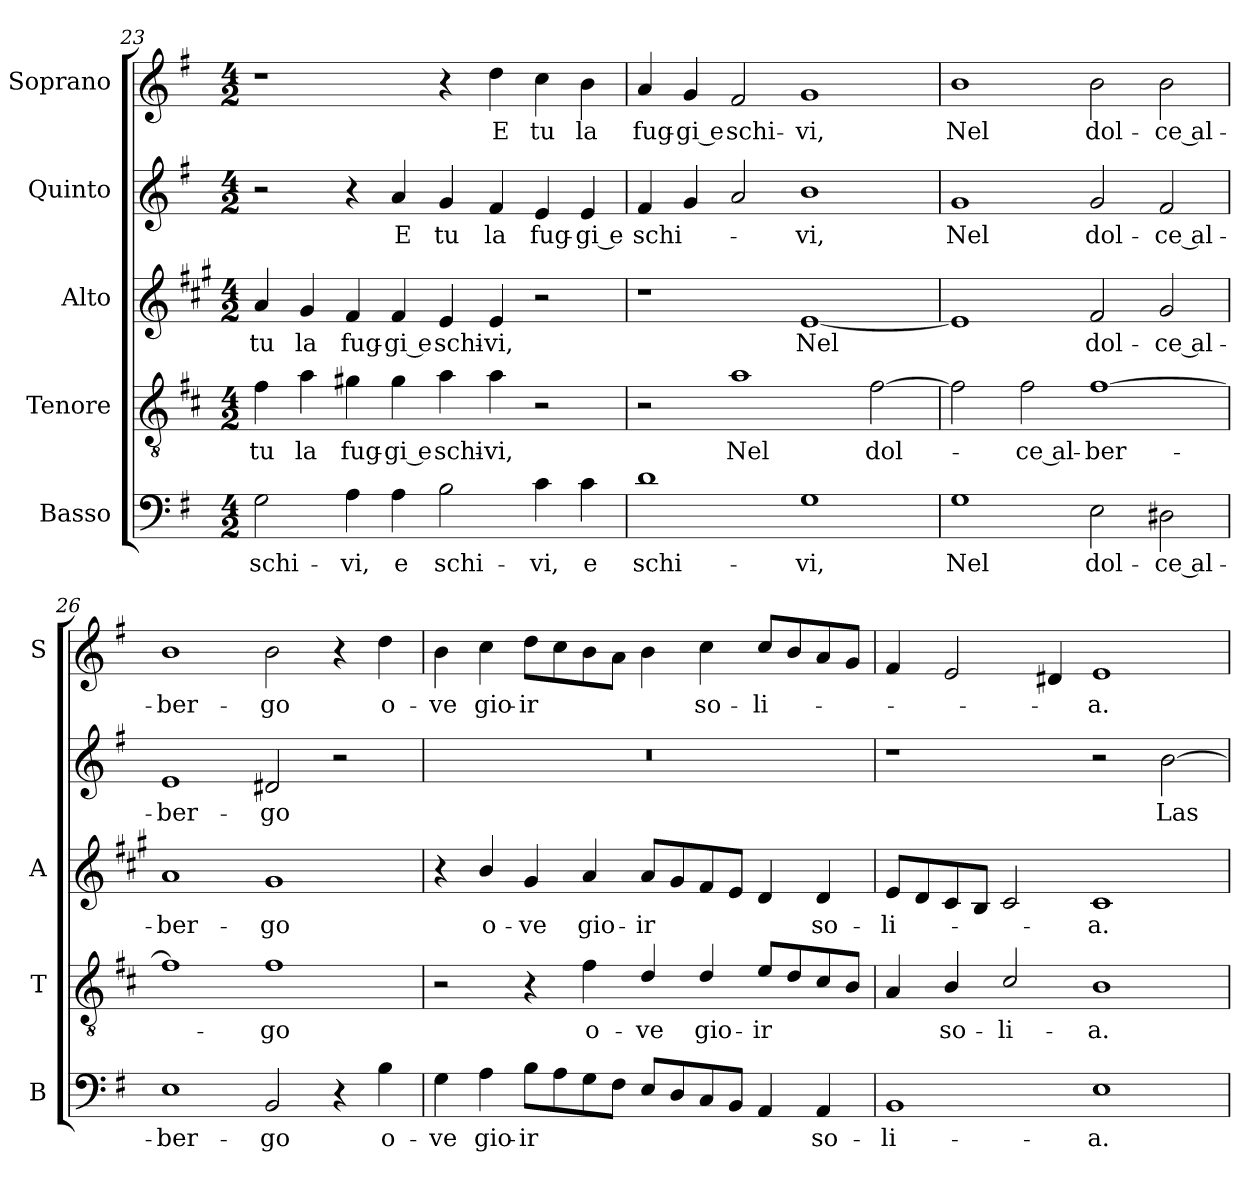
**kern	**text	**kern	**text	**kern	**text	**kern	**text	**kern	**text
*part5	*part5	*part4	*part4	*part3	*part3	*part2	*part2	*part1	*part1
*staff5	*staff5	*staff4	*staff4	*staff3	*staff3	*staff2	*staff2	*staff1	*staff1
*I"Basso	*	*I"Tenore	*	*I"Alto	*	*I"Quinto	*	*I"Soprano	*
*I'B	*	*I'T	*	*I'A	*	*	*	*I'S	*
!!LO:PB:g=z
*clefF4	*	*clefGv2	*	*clefG2	*	*clefG2	*	*clefG2	*
*	*	*ITrd4c7	*	*ITrd1c2	*	*	*	*	*
*k[f#]	*	*k[f#]	*	*k[f#]	*	*k[f#]	*	*k[f#]	*
*G:	*	*G:	*	*G:	*	*G:	*	*G:	*
*M4/2	*	*M4/2	*	*M4/2	*	*M4/2	*	*M4/2	*
=23	=23	=23	=23	=23	=23	=23	=23	=23	=23
!	!LO:LY:b	!	!LO:LY:b	!	!LO:LY:b	!	!	!	!
2G\	schi-	4B\	tu	4g/	tu	2r	.	1r	.
!	!	!	!LO:LY:b	!	!LO:LY:b	!	!	!	!
.	.	4d\	la	4f#/	la	.	.	.	.
!	!LO:LY:b	!	!LO:LY:b	!	!LO:LY:b	!	!	!	!
4A\	-vi,	4c#X\	fug-	4e/	fug-	4r	.	.	.
!	!LO:LY:b	!	!LO:LY:b	!	!LO:LY:b	!	!LO:LY:b	!	!
4A\	e	4c#\	-gi e	4e/	-gi e	4a/	E	.	.
!	!LO:LY:b	!	!LO:LY:b	!	!LO:LY:b	!	!LO:LY:b	!	!
2B\	schi-	4d\	schi-	4d/	schi-	4g/	tu	4r	.
!	!	!	!LO:LY:b	!	!LO:LY:b	!	!LO:LY:b	!	!LO:LY:b
.	.	4d\	-vi,	4d/	-vi,	4f#/	la	4dd\	E
!	!LO:LY:b	!	!	!	!	!	!LO:LY:b	!	!LO:LY:b
4c\	-vi,	2r	.	2r	.	4e/	fug-	4cc\	tu
!	!LO:LY:b	!	!	!	!	!	!LO:LY:b	!	!LO:LY:b
4c\	e	.	.	.	.	4e/	-gi e	4b\	la
=24	=24	=24	=24	=24	=24	=24	=24	=24	=24
!	!LO:LY:b	!	!	!	!	!	!LO:LY:b	!	!LO:LY:b
1d	schi-	2r	.	1r	.	4f#/	schi-	4a/	fug-
!	!	!	!	!	!	!	!	!	!LO:LY:b
.	.	.	.	.	.	4g/	.	4g/	-gi e
!	!	!	!LO:LY:b	!	!	!	!	!	!LO:LY:b
.	.	1d	Nel	.	.	2a/	.	2f#/	schi-
!	!LO:LY:b	!	!	!	!LO:LY:b	!	!LO:LY:b	!	!LO:LY:b
1G	-vi,	.	.	[1d	Nel	1b	-vi,	1g	-vi,
!	!	!	!LO:LY:b	!	!	!	!	!	!
.	.	[2B\	dol-	.	.	.	.	.	.
=25	=25	=25	=25	=25	=25	=25	=25	=25	=25
!	!LO:LY:b	!	!	!	!	!	!LO:LY:b	!	!LO:LY:b
1G	Nel	2B\]	.	1d]	.	1g	Nel	1b	Nel
!	!	!	!LO:LY:b	!	!	!	!	!	!
.	.	2B\	-ce al-	.	.	.	.	.	.
!	!LO:LY:b	!	!LO:LY:b	!	!LO:LY:b	!	!LO:LY:b	!	!LO:LY:b
2E\	dol-	[1B	-ber-	2e/	dol-	2g/	dol-	2b\	dol-
!	!LO:LY:b	!	!	!	!LO:LY:b	!	!LO:LY:b	!	!LO:LY:b
2D#X\	-ce al-	.	.	2f#/	-ce al-	2f#/	-ce al-	2b\	-ce al-
=26	=26	=26	=26	=26	=26	=26	=26	=26	=26
!	!LO:LY:b	!	!	!	!LO:LY:b	!	!LO:LY:b	!	!LO:LY:b
1E	-ber-	1B]	.	1g	-ber-	1e	-ber-	1b	-ber-
!	!LO:LY:b	!	!LO:LY:b	!	!LO:LY:b	!	!LO:LY:b	!	!LO:LY:b
2BB/	-go	1B	-go	1f#	-go	2d#X/	-go	2b\	-go
4r	.	.	.	.	.	2r	.	4r	.
!	!LO:LY:b	!	!	!	!	!	!	!	!LO:LY:b
4B\	o-	.	.	.	.	.	.	4dd\	o-
!!LO:LB:g=z
=27	=27	=27	=27	=27	=27	=27	=27	=27	=27
!	!LO:LY:b	!	!	!	!	!	!	!	!LO:LY:b
4G\	-ve	2r	.	4r	.	0r	.	4b\	-ve
!	!LO:LY:b	!	!	!	!LO:LY:b	!	!	!	!LO:LY:b
4A\	gio-	.	.	4a/	o-	.	.	4cc\	gio-
!	!LO:LY:b	!	!	!	!LO:LY:b	!	!	!	!LO:LY:b
8B\L	-ir	4r	.	4f#/	-ve	.	.	8dd\L	-ir
8A\	.	.	.	.	.	.	.	8cc\	.
!	!	!	!LO:LY:b	!	!LO:LY:b	!	!	!	!
8G\	.	4B\	o-	4g/	gio-	.	.	8b\	.
8F#\J	.	.	.	.	.	.	.	8a\J	.
!	!	!	!LO:LY:b	!	!LO:LY:b	!	!	!	!
8E/L	.	4G/	-ve	8g/L	-ir	.	.	4b\	.
8D/	.	.	.	8f#/	.	.	.	.	.
!	!	!	!LO:LY:b	!	!	!	!	!	!LO:LY:b
8C/	.	4G/	gio-	8e/	.	.	.	4cc\	so-
8BB/J	.	.	.	8d/J	.	.	.	.	.
!	!	!	!LO:LY:b	!	!	!	!	!	!LO:LY:b
4AA/	.	8A/L	-ir	4c/	.	.	.	8cc/L	-li-
.	.	8G/	.	.	.	.	.	8b/	.
!	!LO:LY:b	!	!	!	!LO:LY:b	!	!	!	!
4AA/	so-	8F#/	.	4c/	so-	.	.	8a/	.
.	.	8E/J	.	.	.	.	.	8g/J	.
=28	=28	=28	=28	=28	=28	=28	=28	=28	=28
!	!LO:LY:b	!	!	!	!LO:LY:b	!	!	!	!
1BB	-li-	4D/	.	8d/L	-li-	1r	.	4f#/	.
.	.	.	.	8c/	.	.	.	.	.
!	!	!	!LO:LY:b	!	!	!	!	!	!
.	.	4E/	so-	8B/	.	.	.	2e/	.
.	.	.	.	8A/J	.	.	.	.	.
!	!	!	!LO:LY:b	!	!	!	!	!	!
.	.	2F#/	-li-	2B/	.	.	.	.	.
.	.	.	.	.	.	.	.	4d#X/	.
!	!LO:LY:b	!	!LO:LY:b	!	!LO:LY:b	!	!	!	!LO:LY:b
1E	-a.	1E	-a.	1B	-a.	2r	.	1e	-a.
!	!	!	!	!	!	!	!LO:LY:b	!	!
.	.	.	.	.	.	[2b\	Las-	.	.
=	=	=	=	=	=	=	=	=	=
*-	*-	*-	*-	*-	*-	*-	*-	*-	*-
